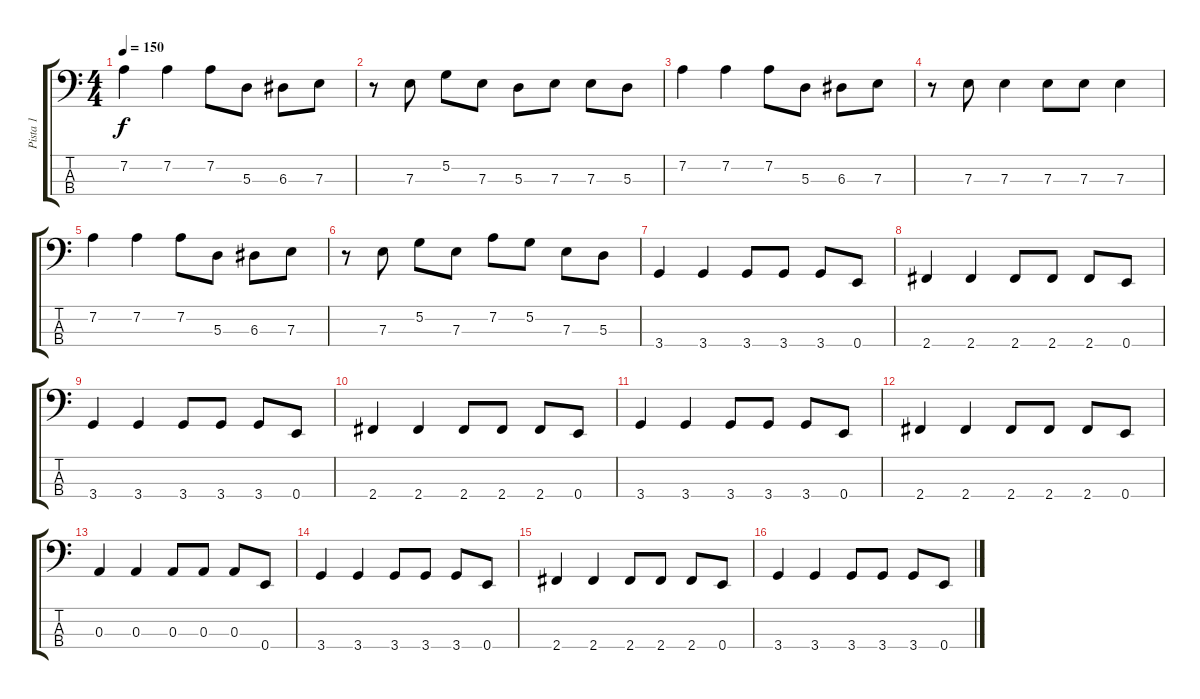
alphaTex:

\track ("Pista 1" "Pista 1") {instrument electricbassfinger}
\staff {score tabs}
\tuning (G2 D2 A1 E1) {hide}
\ts (4 4)
\tempo 150
\clef f4
\ks c
7.2.4{dy f} 7.2.4 7.2.8 5.3.8 6.3.8 7.3.8 |
r.8 7.3.8 5.2.8 7.3.8 5.3.8 7.3.8 7.3.8 5.3.8 |
7.2.4 7.2.4 7.2.8 5.3.8 6.3.8 7.3.8 |
r.8 7.3.8 7.3.4 7.3.8 7.3.8 7.3.4 |
7.2.4 7.2.4 7.2.8 5.3.8 6.3.8 7.3.8 |
r.8 7.3.8 5.2.8 7.3.8 7.2.8 5.2.8 7.3.8 5.3.8 |
3.4.4 3.4.4 3.4.8 3.4.8 3.4.8 0.4.8 |
2.4.4 2.4.4 2.4.8 2.4.8 2.4.8 0.4.8 |
3.4.4 3.4.4 3.4.8 3.4.8 3.4.8 0.4.8 |
2.4.4 2.4.4 2.4.8 2.4.8 2.4.8 0.4.8 |
3.4.4 3.4.4 3.4.8 3.4.8 3.4.8 0.4.8 |
2.4.4 2.4.4 2.4.8 2.4.8 2.4.8 0.4.8 |
0.3.4 0.3.4 0.3.8 0.3.8 0.3.8 0.4.8 |
3.4.4 3.4.4 3.4.8 3.4.8 3.4.8 0.4.8 |
2.4.4 2.4.4 2.4.8 2.4.8 2.4.8 0.4.8 |
3.4.4 3.4.4 3.4.8 3.4.8 3.4.8 0.4.8
